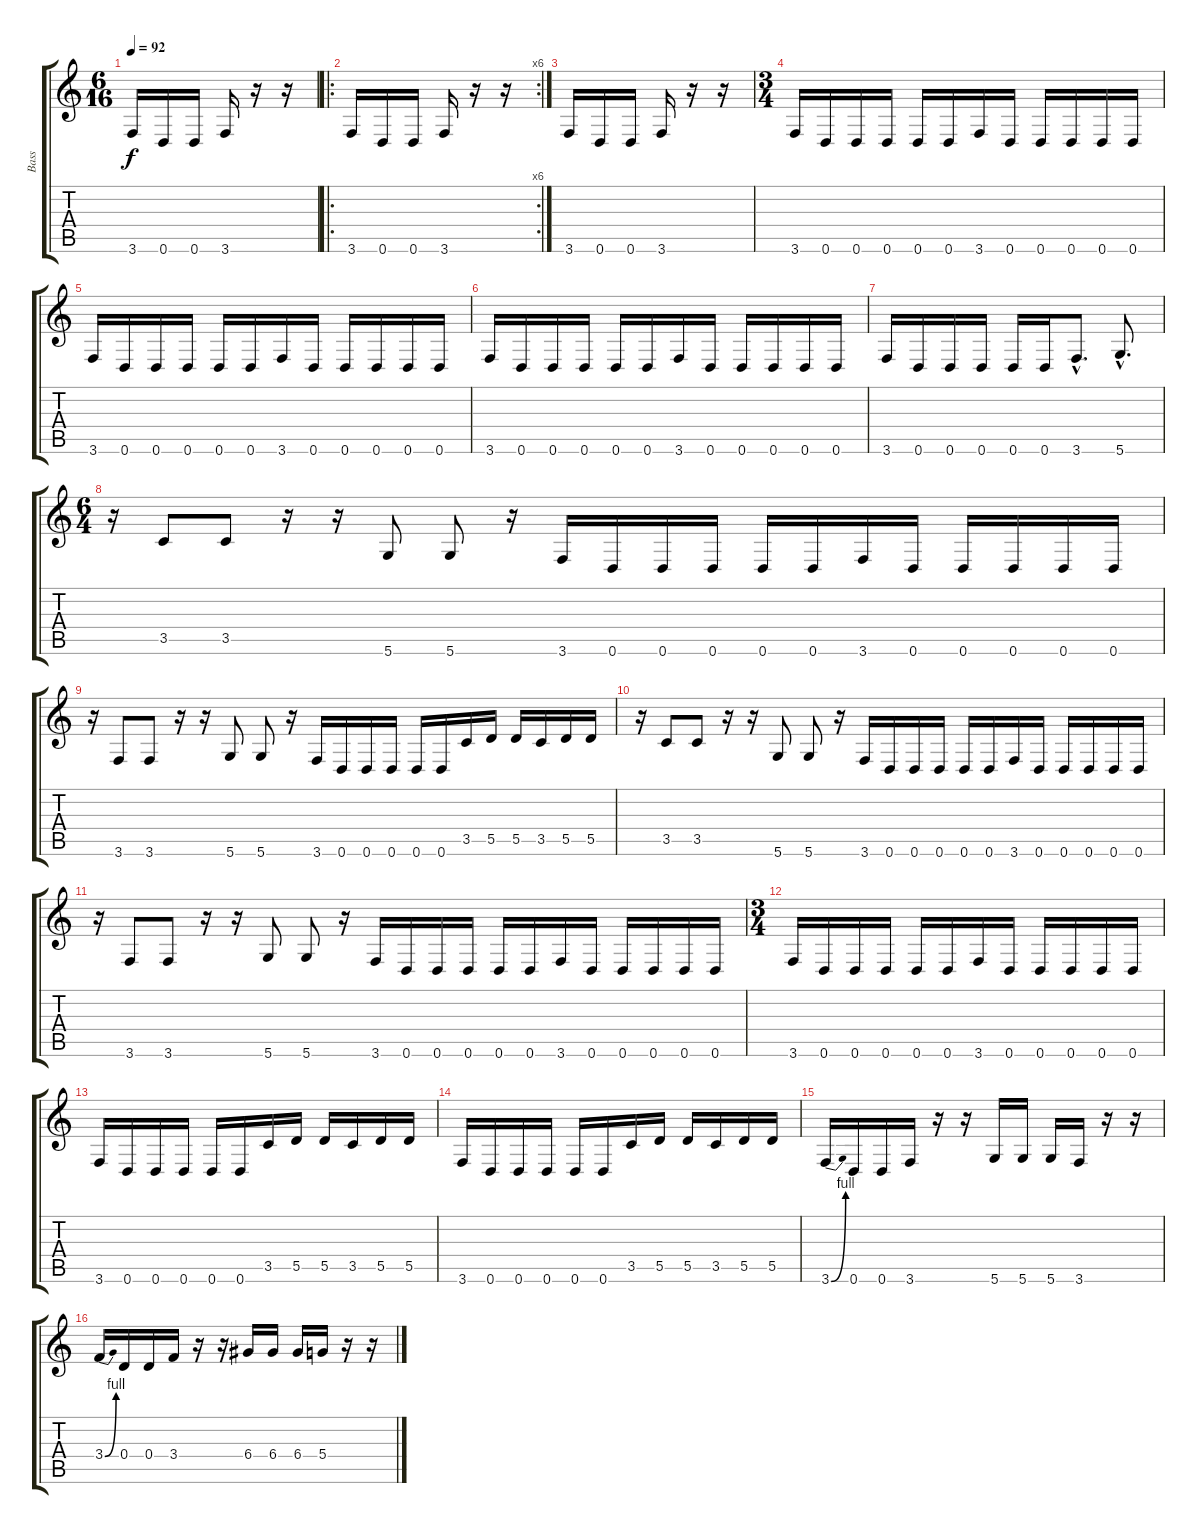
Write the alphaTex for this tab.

\track ("Bass                " "Bass      ") {instrument electricbassfinger}
\staff {score tabs}
\tuning (E4 B3 G3 D3 A2 D2) {hide}
\ts (6 16)
\tempo 92
\clef g2
\ks c
3.6.16{dy f} 0.6.16 0.6.16 3.6.16 r.16 r.16 |
\ro
\rc 6
3.6.16 0.6.16 0.6.16 3.6.16 r.16 r.16 |
3.6.16 0.6.16 0.6.16 3.6.16 r.16 r.16 |
\ts (3 4)
3.6.16 0.6.16 0.6.16 0.6.16 0.6.16 0.6.16 3.6.16 0.6.16 0.6.16 0.6.16 0.6.16 0.6.16 |
3.6.16 0.6.16 0.6.16 0.6.16 0.6.16 0.6.16 3.6.16 0.6.16 0.6.16 0.6.16 0.6.16 0.6.16 |
3.6.16 0.6.16 0.6.16 0.6.16 0.6.16 0.6.16 3.6.16 0.6.16 0.6.16 0.6.16 0.6.16 0.6.16 |
3.6.16 0.6.16 0.6.16 0.6.16 0.6.16 0.6.16 3.6{hac}.8{d} 5.6{hac}.8{d} |
\ts (6 4)
r.16 3.5.8 3.5.8 r.16 r.16 5.6.8 5.6.8 r.16 3.6.16 0.6.16 0.6.16 0.6.16 0.6.16 0.6.16 3.6.16 0.6.16 0.6.16 0.6.16 0.6.16 0.6.16 |
r.16 3.6.8 3.6.8 r.16 r.16 5.6.8 5.6.8 r.16 3.6.16 0.6.16 0.6.16 0.6.16 0.6.16 0.6.16 3.5.16 5.5.16 5.5.16 3.5.16 5.5.16 5.5.16 |
r.16 3.5.8 3.5.8 r.16 r.16 5.6.8 5.6.8 r.16 3.6.16 0.6.16 0.6.16 0.6.16 0.6.16 0.6.16 3.6.16 0.6.16 0.6.16 0.6.16 0.6.16 0.6.16 |
r.16 3.6.8 3.6.8 r.16 r.16 5.6.8 5.6.8 r.16 3.6.16 0.6.16 0.6.16 0.6.16 0.6.16 0.6.16 3.6.16 0.6.16 0.6.16 0.6.16 0.6.16 0.6.16 |
\ts (3 4)
3.6.16 0.6.16 0.6.16 0.6.16 0.6.16 0.6.16 3.6.16 0.6.16 0.6.16 0.6.16 0.6.16 0.6.16 |
3.6.16 0.6.16 0.6.16 0.6.16 0.6.16 0.6.16 3.5.16 5.5.16 5.5.16 3.5.16 5.5.16 5.5.16 |
3.6.16 0.6.16 0.6.16 0.6.16 0.6.16 0.6.16 3.5.16 5.5.16 5.5.16 3.5.16 5.5.16 5.5.16 |
3.6{be (bend 0 0 60 4)}.16 0.6.16 0.6.16 3.6.16 r.16 r.16 5.6.16 5.6.16 5.6.16 3.6.16 r.16 r.16 |
3.4{be (bend 0 0 60 4)}.16 0.4.16 0.4.16 3.4.16 r.16 r.16 6.4.16 6.4.16 6.4.16 5.4.16 r.16 r.16
